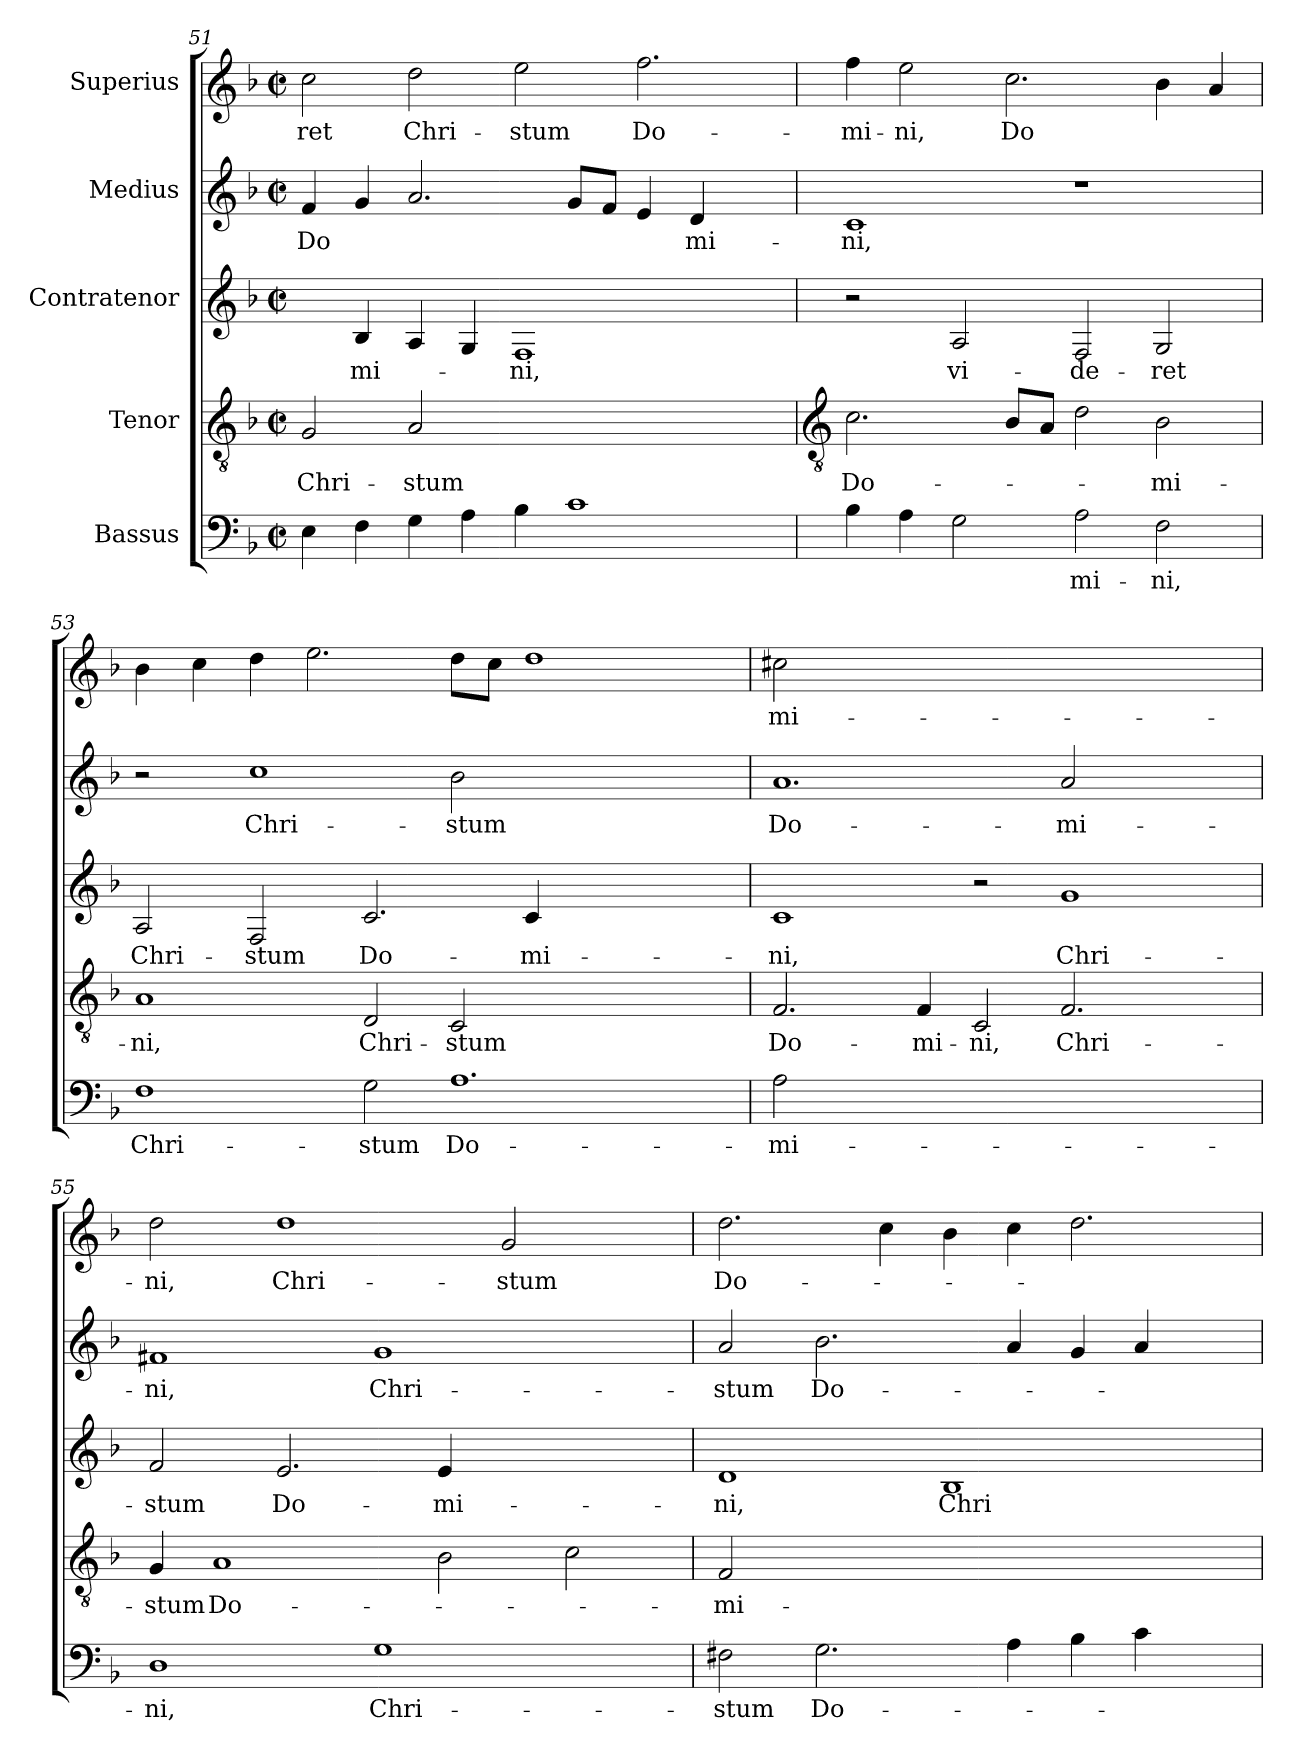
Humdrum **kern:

**kern	**text	**kern	**text	**kern	**text	**kern	**text	**kern	**text
*part5	*part5	*part4	*part4	*part3	*part3	*part2	*part2	*part1	*part1
*staff5	*staff5	*staff4	*staff4	*staff3	*staff3	*staff2	*staff2	*staff1	*staff1
*I"Bassus	*	*I"Tenor	*	*I"Contratenor	*	*I"Medius	*	*I"Superius	*
!!LO:LB:g=z
*clefF4	*	*clefGv2	*	*clefG2	*	*clefG2	*	*clefG2	*
*k[b-]	*	*k[b-]	*	*k[b-]	*	*k[b-]	*	*k[b-]	*
*F:	*	*F:	*	*F:	*	*F:	*	*F:	*
*M4/2	*	*M4/2	*	*M4/2	*	*M4/2	*	*M4/2	*
*met(c|)	*	*met(c|)	*	*met(c|)	*	*met(c|)	*	*met(c|)	*
=51	=51	=51	=51	=51	=51	=51	=51	=51	=51
!	!	!	!LO:LY:b	!	!	!	!LO:LY:b	!	!LO:LY:b
4E	.	2G	Chri-	4cyy]	.	4f	Do	2cc	-ret
!	!	!	!	!	!LO:LY:b	!	!	!	!
4F	.	.	.	4B-	-mi-	4g	.	.	.
!	!	!	!LO:LY:b	!	!	!	!	!	!LO:LY:b
4G	.	2A	-stum	4A	.	2.a	.	2dd	Chri-
4A	.	.	.	4G	.	.	.	.	.
!	!	!	!	!	!LO:LY:b	!	!	!	!LO:LY:b
4B-	.	1ryy	.	1F	-ni,	.	.	2ee	-stum
1c	.	.	.	.	.	8gL	.	.	.
.	.	.	.	.	.	8fJ	.	.	.
!	!	!	!	!	!	!	!	!	!LO:LY:b
.	.	.	.	.	.	4e	.	2.ff	Do-
!	!	!	!	!	!	!	!LO:LY:b	!	!
.	.	.	.	.	.	4d	mi-	.	.
.	.	4ryy	.	4ryy	.	4ryy	.	.	.
!!LO:LB:g=z
=52	=52	=52	=52	=52	=52	=52	=52	=52	=52
*	*	*clefGv2	*	*	*	*	*	*	*
!	!	!	!LO:LY:b	!	!	!	!LO:LY:b	!	!LO:LY:b
4B-	.	2.c	Do-	2r	.	1c	-ni,	4ff	-mi-
!	!	!	!	!	!	!	!	!	!LO:LY:b
4A	.	.	.	.	.	.	.	2ee	-ni,
!	!	!	!	!	!LO:LY:b	!	!	!	!
2G	.	.	.	2A	vi-	.	.	.	.
!	!	!	!	!	!	!	!	!	!LO:LY:b
.	.	8B-L	.	.	.	.	.	2.cc	Do
.	.	8AJ	.	.	.	.	.	.	.
!	!LO:LY:b	!	!	!	!LO:LY:b	!	!	!	!
2A	-mi-	2d	.	2F	-de-	1r	.	.	.
!	!LO:LY:b	!	!LO:LY:b	!	!LO:LY:b	!	!	!	!
2F	-ni,	2B-	-mi-	2G	-ret	.	.	4b-	.
.	.	.	.	.	.	.	.	4a	.
=53	=53	=53	=53	=53	=53	=53	=53	=53	=53
!	!LO:LY:b	!	!LO:LY:b	!	!LO:LY:b	!	!	!	!
1F	Chri-	1A	-ni,	2A	Chri-	2r	.	4b-	.
.	.	.	.	.	.	.	.	4cc	.
!	!	!	!	!	!LO:LY:b	!	!LO:LY:b	!	!
.	.	.	.	2F	-stum	1cc	Chri-	4dd	.
.	.	.	.	.	.	.	.	2.ee	.
!	!LO:LY:b	!	!LO:LY:b	!	!LO:LY:b	!	!	!	!
2G	-stum	2D	Chri-	2.c	Do-	.	.	.	.
!	!LO:LY:b	!	!LO:LY:b	!	!	!	!LO:LY:b	!	!
1.A	Do-	2C	-stum	.	.	2b-	-stum	8ddL	.
.	.	.	.	.	.	.	.	8ccJ	.
!	!	!	!	!	!LO:LY:b	!	!	!	!
.	.	.	.	4c	-mi-	.	.	1dd	.
.	.	1ryy	.	1ryy	.	1ryy	.	.	.
.	.	.	.	.	.	.	.	4ryy	.
=54	=54	=54	=54	=54	=54	=54	=54	=54	=54
!	!LO:LY:b	!	!LO:LY:b	!	!LO:LY:b	!	!LO:LY:b	!	!LO:LY:b
2A	-mi-	2.F	Do-	1c	-ni,	1.a	Do-	2cc#X	mi-
0ryy	.	.	.	.	.	.	.	0ryy	.
!	!	!	!LO:LY:b	!	!	!	!	!	!
.	.	4F	-mi-	.	.	.	.	.	.
!	!	!	!LO:LY:b	!	!	!	!	!	!
.	.	2C	-ni,	2r	.	.	.	.	.
!	!	!	!LO:LY:b	!	!LO:LY:b	!	!LO:LY:b	!	!
.	.	2.F	Chri-	1g	Chri-	2a	-mi-	.	.
.	.	.	.	.	.	2ryy	.	.	.
.	.	4ryy	.	.	.	.	.	.	.
!!LO:LB:g=z
=55	=55	=55	=55	=55	=55	=55	=55	=55	=55
!	!LO:LY:b	!	!LO:LY:b	!	!LO:LY:b	!	!LO:LY:b	!	!LO:LY:b
1D	-ni,	4G	-stum	2f	-stum	1f#X	-ni,	2dd	-ni,
!	!	!	!LO:LY:b	!	!	!	!	!	!
.	.	1A	Do-	.	.	.	.	.	.
!	!	!	!	!	!LO:LY:b	!	!	!	!LO:LY:b
.	.	.	.	2.e	Do-	.	.	1dd	Chri-
!	!LO:LY:b	!	!	!	!	!	!LO:LY:b	!	!
1G	Chri-	.	.	.	.	1g	Chri-	.	.
!	!	!	!	!	!LO:LY:b	!	!	!	!
.	.	2B-	.	4e	-mi-	.	.	.	.
!	!	!	!	!	!	!	!	!	!LO:LY:b
.	.	.	.	2.ryy	.	.	.	2g	-stum
.	.	2c	.	.	.	.	.	.	.
4ryy	.	.	.	.	.	4ryy	.	4ryy	.
!!LO:LB:g=z
=56	=56	=56	=56	=56	=56	=56	=56	=56	=56
!	!LO:LY:b	!	!LO:LY:b	!	!LO:LY:b	!	!LO:LY:b	!	!LO:LY:b
2F#X	-stum	2F	-mi-	1d	-ni,	2a	-stum	2.dd	Do-
!	!LO:LY:b	!	!LO:LY:b	!	!	!	!LO:LY:b	!	!
2.G	Do-	[1Ayy	-ni,__	.	.	2.b-	Do-	.	.
.	.	.	.	.	.	.	.	4cc	.
!	!	!	!	!	!LO:LY:b	!	!	!	!
.	.	.	.	1B-	Chri-	.	.	4b-	.
4A	.	.	.	.	.	4a	.	4cc	.
4B-	.	2.ryy	.	.	.	4g	.	2.dd	.
4c	.	.	.	.	.	4a	.	.	.
4ryy	.	.	.	4ryy	.	4ryy	.	.	.
=	=	=	=	=	=	=	=	=	=
*-	*-	*-	*-	*-	*-	*-	*-	*-	*-
